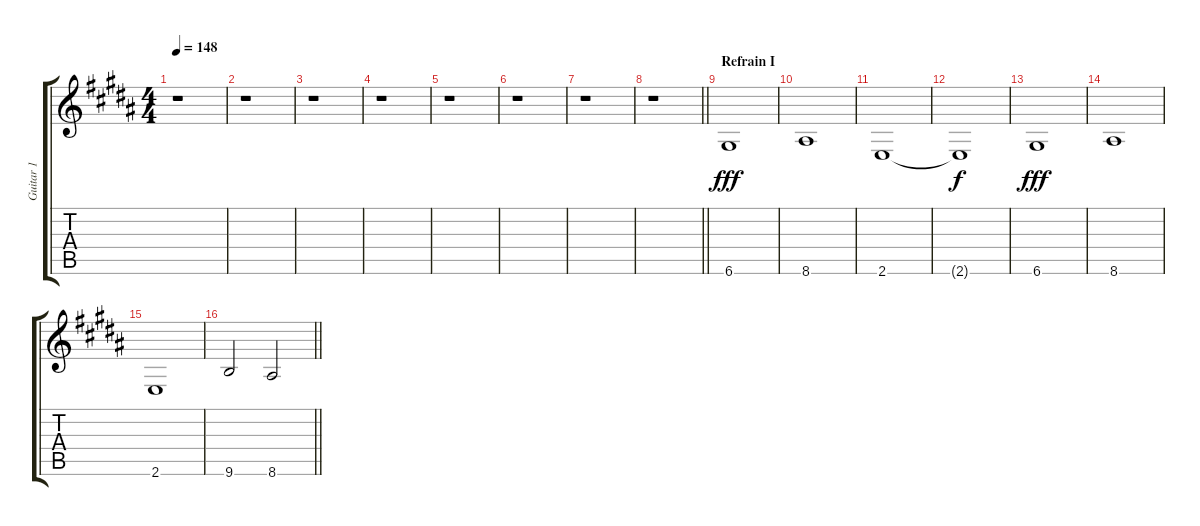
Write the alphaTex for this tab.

\track ("Guitar 1" "Guitar 1") {instrument distortionguitar}
\staff {score tabs}
\tuning (E4 B3 G3 D3 A2 D2) {hide}
\ts (4 4)
\tempo 148
\clef g2
\ks b
r.1{dy f} |
r.1 |
r.1 |
r.1 |
r.1 |
r.1 |
r.1 |
\barLineRight lightlight
r.1 |
\section ("" "Refrain I")
6.6.1{dy fff} |
8.6.1 |
2.6.1 |
2.6{t}.1{dy f} |
6.6.1{dy fff} |
8.6.1 |
2.6.1 |
\barLineRight lightlight
9.6.2 8.6.2
